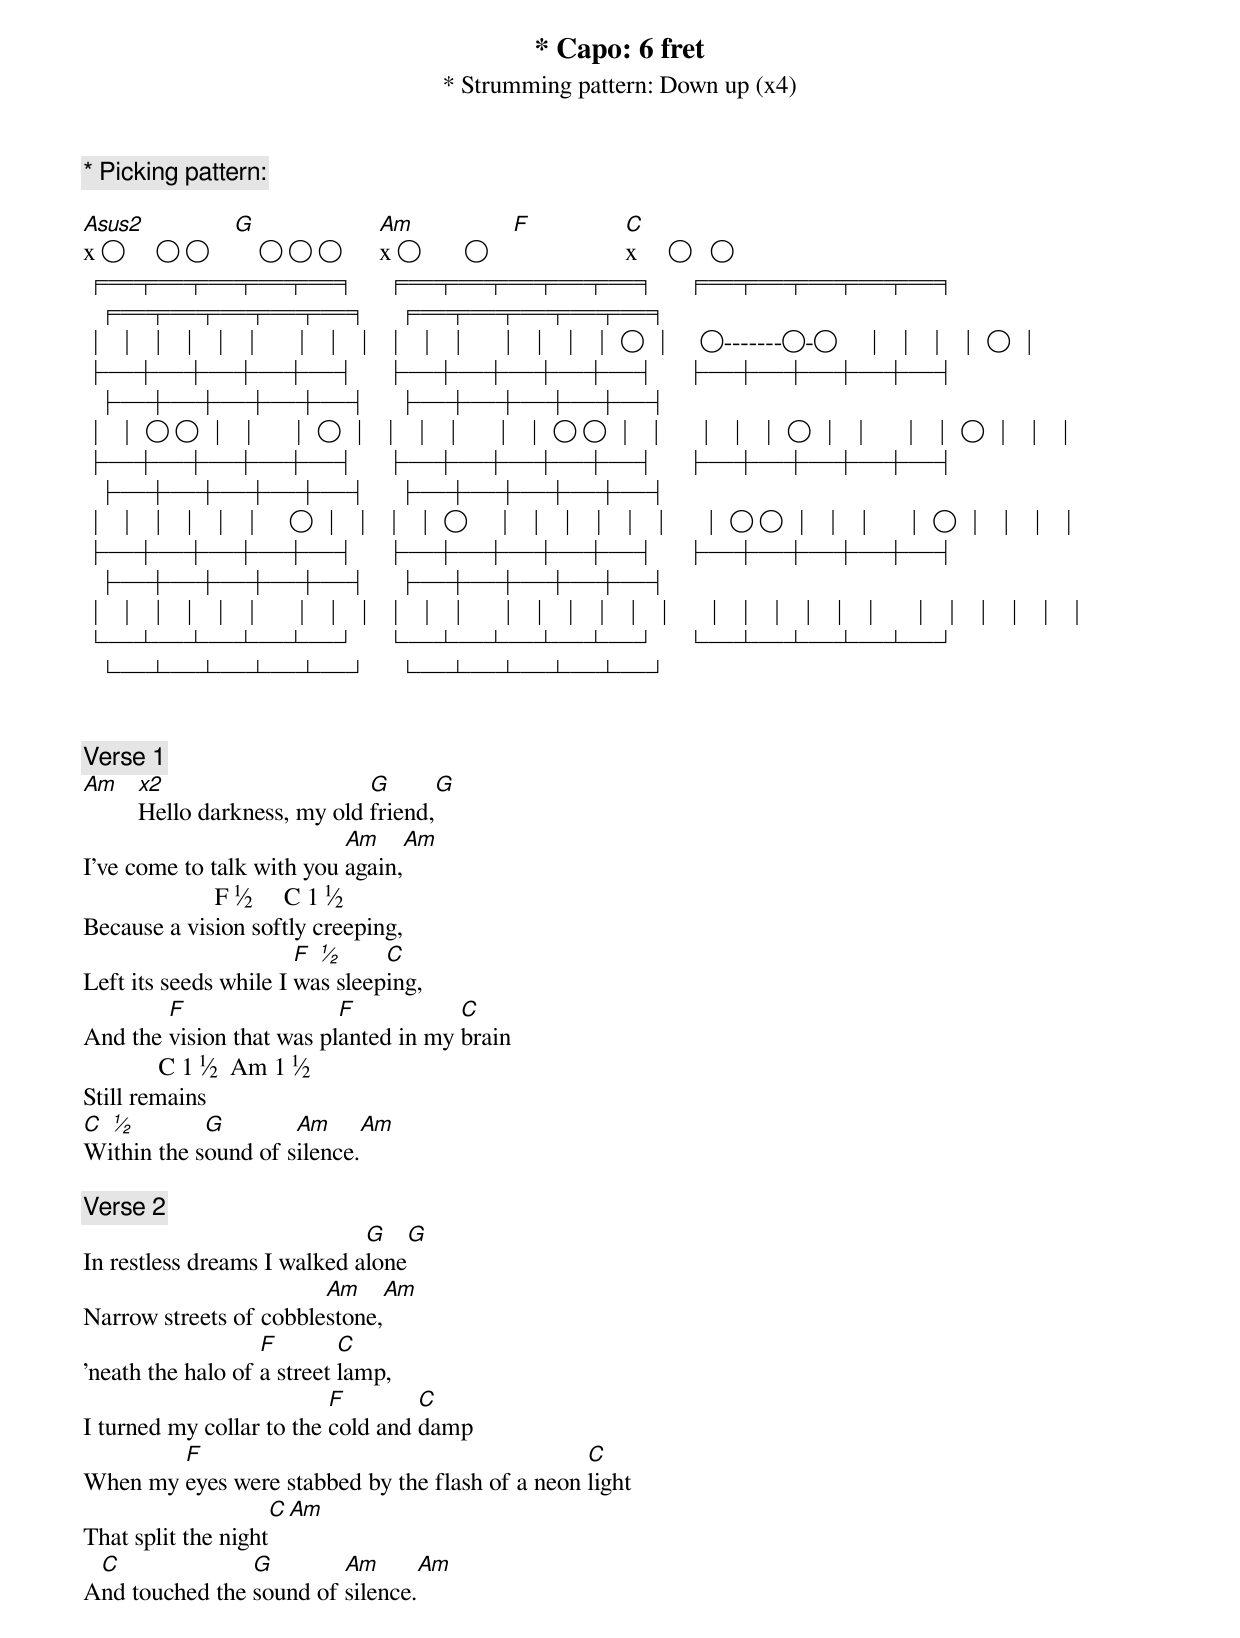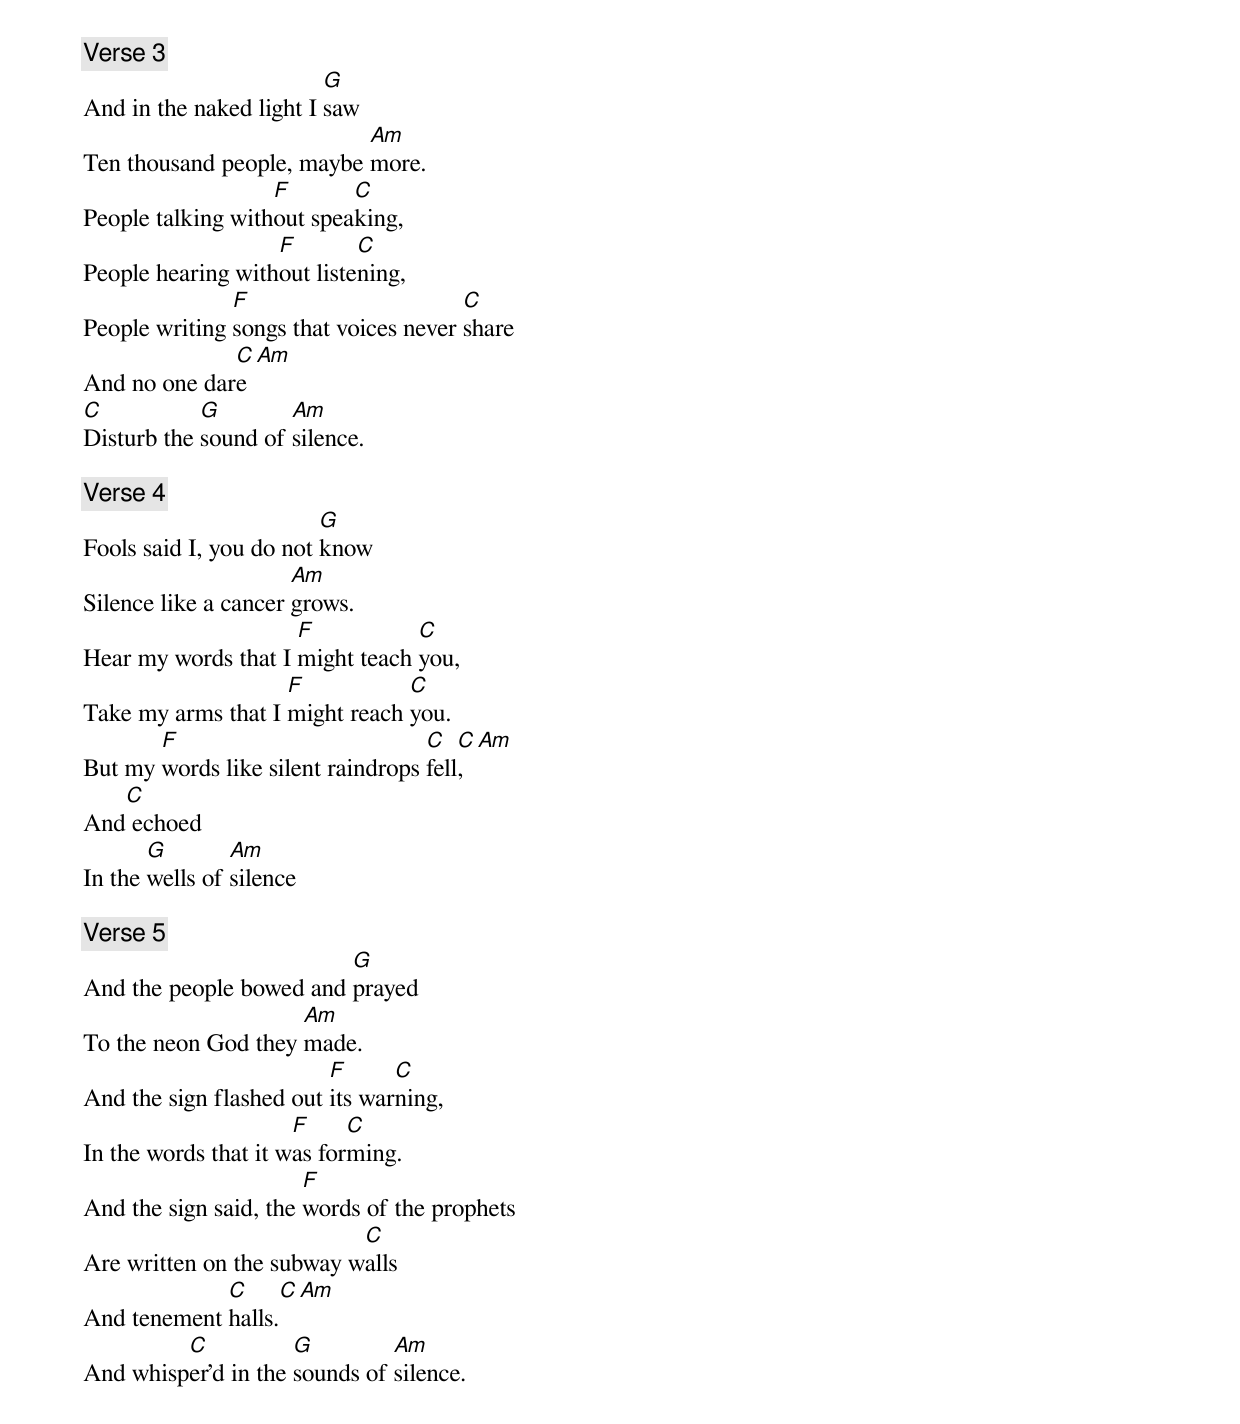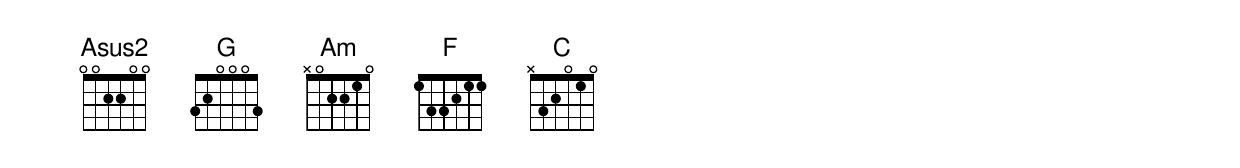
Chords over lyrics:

* Capo: 6 fret
* Strumming pattern: Down up (x4)
* Picking pattern:
  - Asus2: 3121 (x2)
  - G: 6132 (x2)
  - Am 5132 (x2)
  - F: 4132 (x2) or 6132 (x2)
  - C: 5132 (x2)

{%include chord-begin %}
Asus2          G              Am             F              C
x ◯     ◯ ◯        ◯ ◯ ◯      x ◯       ◯                   x     ◯   ◯
╒═╤═╤═╤═╤═╕    ╒═╤═╤═╤═╤═╕    ╒═╤═╤═╤═╤═╕    ╒═╤═╤═╤═╤═╕    ╒═╤═╤═╤═╤═╕
│ │ │ │ │ │    │ │ │ │ │ │    │ │ │ │ ◯ │    ◯-------◯-◯    │ │ │ │ ◯ │
├─┼─┼─┼─┼─┤    ├─┼─┼─┼─┼─┤    ├─┼─┼─┼─┼─┤    ├─┼─┼─┼─┼─┤    ├─┼─┼─┼─┼─┤
│ │ ◯ ◯ │ │    │ ◯ │ │ │ │    │ │ ◯ ◯ │ │    │ │ │ ◯ │ │    │ │ ◯ │ │ │
├─┼─┼─┼─┼─┤    ├─┼─┼─┼─┼─┤    ├─┼─┼─┼─┼─┤    ├─┼─┼─┼─┼─┤    ├─┼─┼─┼─┼─┤
│ │ │ │ │ │    ◯ │ │ │ │ ◯    │ │ │ │ │ │    │ ◯ ◯ │ │ │    │ ◯ │ │ │ │
├─┼─┼─┼─┼─┤    ├─┼─┼─┼─┼─┤    ├─┼─┼─┼─┼─┤    ├─┼─┼─┼─┼─┤    ├─┼─┼─┼─┼─┤
│ │ │ │ │ │    │ │ │ │ │ │    │ │ │ │ │ │    │ │ │ │ │ │    │ │ │ │ │ │
└─┴─┴─┴─┴─┘    └─┴─┴─┴─┴─┘    └─┴─┴─┴─┴─┘    └─┴─┴─┴─┴─┘    └─┴─┴─┴─┴─┘
{%include chord-end %}

<pre style="font-family: Ariel, monospace;">
[Verse 1]
Am x2                     G       G
   Hello darkness, my old friend,
                           Am     Am
I've come to talk with you again,
                     F ½     C 1 ½
Because a vision softly creeping,
                       F ½      C
Left its seeds while I was sleeping,
        F                 F           C
And the vision that was planted in my brain
            C 1 ½  Am 1 ½
Still remains
C ½         G        Am       Am
Within the sound of silence.

[Verse 2]
                             G     G
In restless dreams I walked alone
                        Am      Am
Narrow streets of cobblestone,
                   F        C
'neath the halo of a street lamp,
                          F        C
I turned my collar to the cold and damp
        F                                        C
When my eyes were stabbed by the flash of a neon light
                    C    Am
That split the night
 C              G        Am       Am
And touched the sound of silence.

[Verse 3]
                         G
And in the naked light I saw
                           Am
Ten thousand people, maybe more.
                   F       C
People talking without speaking,
                   F        C
People hearing without listening,
               F                       C
People writing songs that voices never share
              C    Am
And no one dare
C           G        Am
Disturb the sound of silence.

[Verse 4]
                         G
Fools said I, you do not know
                      Am
Silence like a cancer grows.
                     F           C
Hear my words that I might teach you,
                    F           C
Take my arms that I might reach you.
       F                           C   C   Am
But my words like silent raindrops fell,
   C
And echoed
       G        Am
In the wells of silence

[Verse 5]
                         G
And the people bowed and prayed
                     Am
To the neon God they made.
                         F      C
And the sign flashed out its warning,
                      F     C
In the words that it was forming.
                       F
And the sign said, the words of the prophets
                           C
Are written on the subway walls
             C     C   Am
And tenement halls.
         C           G         Am
And whisper'd in the sounds of silence.
</pre>

{% include video id="dAne8DS-kxA" provider="youtube" %}
{% include video id="1xndwXqNHHw" provider="youtube" %}
{% include video id="L-JQ1q-13Ek" provider="youtube" %}
